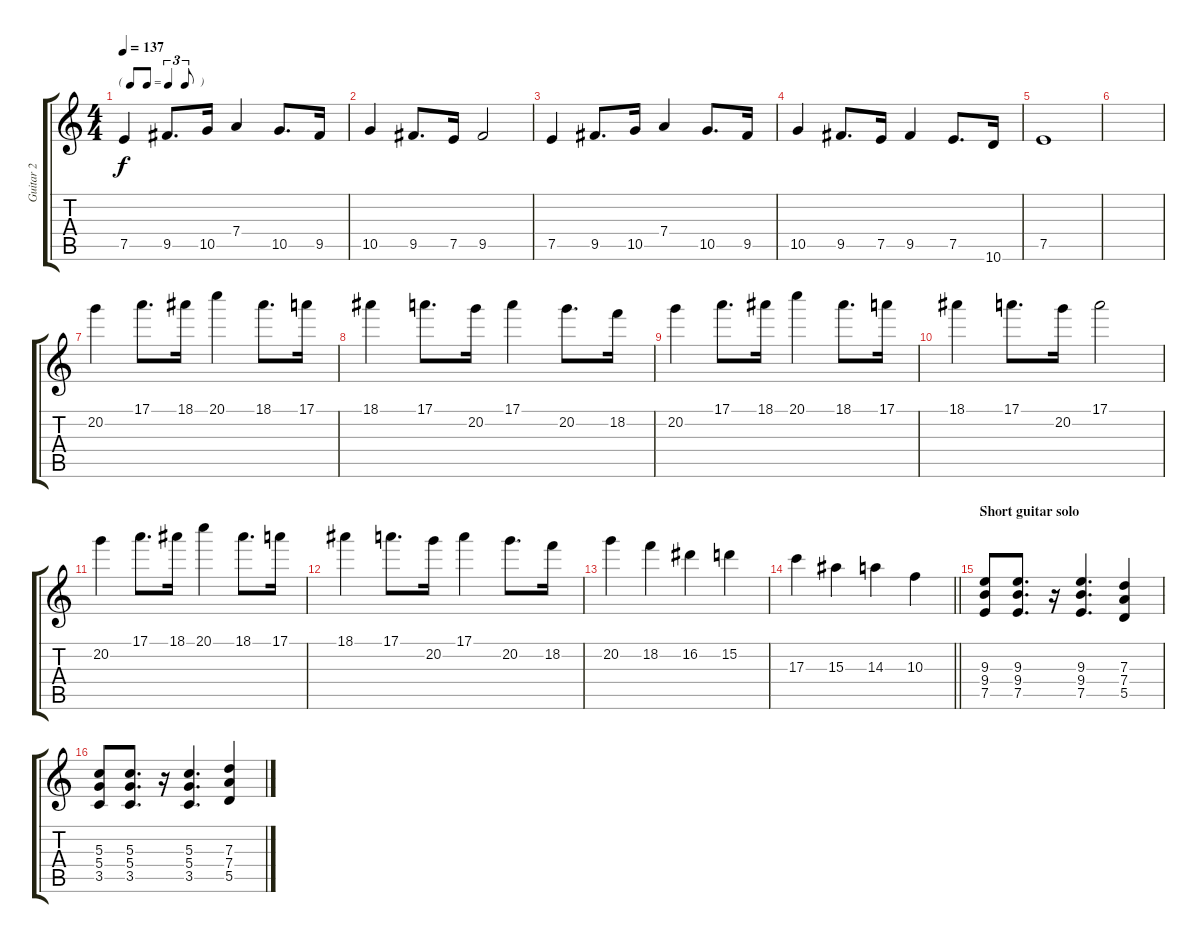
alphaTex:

\track ("Guitar 2" "Guitar 2") {instrument distortionguitar}
\staff {score tabs}
\tuning (E4 B3 G3 D3 A2 E2) {hide}
\ts (4 4)
\tf triplet8th
\tempo 137
\clef g2
\ks c
7.5.4{dy f} 9.5.8{d} 10.5.16 7.4.4 10.5.8{d} 9.5.16 |
10.5.4 9.5.8{d} 7.5.16 9.5.2 |
7.5.4 9.5.8{d} 10.5.16 7.4.4 10.5.8{d} 9.5.16 |
10.5.4 9.5.8{d} 7.5.16 9.5.4 7.5.8{d} 10.6.16 |
7.5.1 |
|
20.2.4 17.1.8{d} 18.1.16 20.1.4 18.1.8{d} 17.1.16 |
18.1.4 17.1.8{d} 20.2.16 17.1.4 20.2.8{d} 18.2.16 |
20.2.4 17.1.8{d} 18.1.16 20.1.4 18.1.8{d} 17.1.16 |
18.1.4 17.1.8{d} 20.2.16 17.1.2 |
20.2.4 17.1.8{d} 18.1.16 20.1.4 18.1.8{d} 17.1.16 |
18.1.4 17.1.8{d} 20.2.16 17.1.4 20.2.8{d} 18.2.16 |
20.2.4 18.2.4 16.2.4 15.2.4 |
\barLineRight lightlight
17.3.4 15.3.4 14.3.4 10.3.4 |
\section ("" "Short guitar solo")
(9.3 9.4 7.5).8 (9.3 9.4 7.5).8{d} r.16 (9.3 9.4 7.5).4{d} (7.3 7.4 5.5).4 |
(5.3 5.4 3.5).8 (5.3 5.4 3.5).8{d} r.16 (5.3 5.4 3.5).4{d} (7.3 7.4 5.5).4
